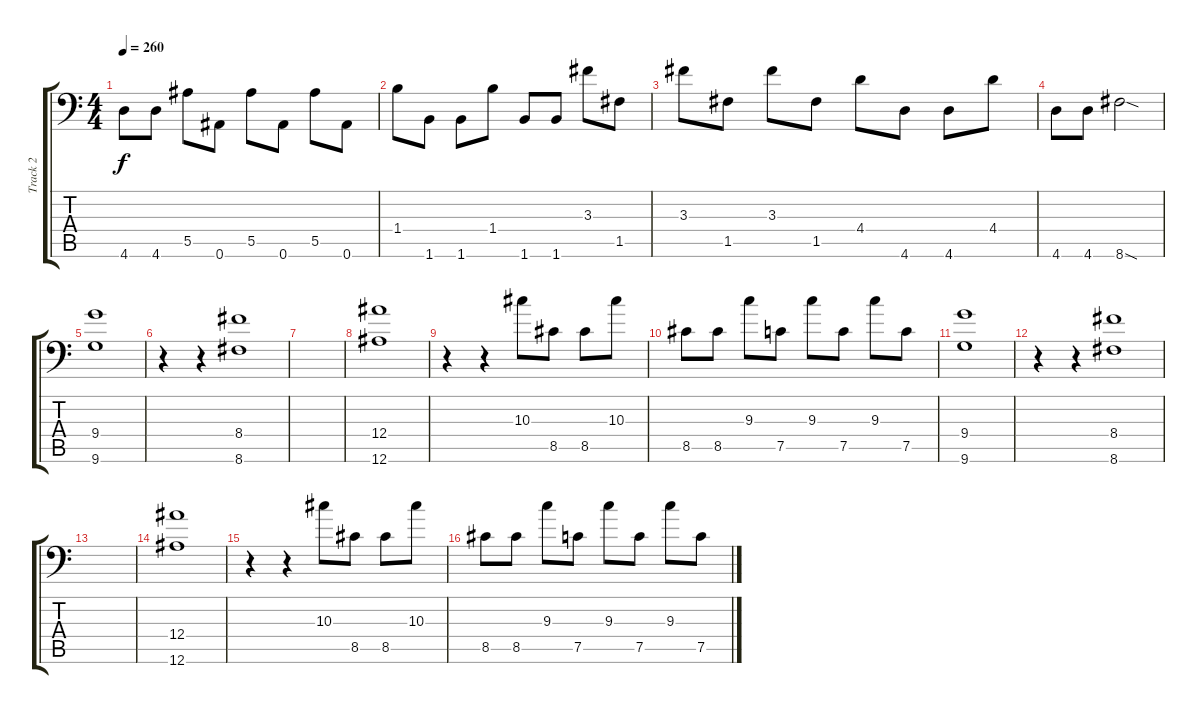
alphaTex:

\track ("Track 2" "Track 2") {instrument overdrivenguitar}
\staff {score tabs}
\tuning (C4 G3 Eb3 Bb2 F2 Bb1) {hide}
\ts (4 4)
\tempo 260
\clef f4
\ks c
4.6.8{dy f} 4.6.8 5.5.8 0.6.8 5.5.8 0.6.8 5.5.8 0.6.8 |
1.4.8 1.6.8 1.6.8 1.4.8 1.6.8 1.6.8 3.3.8 1.5.8 |
3.3.8 1.5.8 3.3.8 1.5.8 4.4.8 4.6.8 4.6.8 4.4.8 |
4.6.8 4.6.8 8.6{sod}.2 |
(9.4 9.6).1 |
r.4 r.4 (8.4 8.6).1 |
|
(12.4 12.6).1 |
r.4 r.4 10.3.8 8.5.8 8.5.8 10.3.8 |
8.5.8 8.5.8 9.3.8 7.5.8 9.3.8 7.5.8 9.3.8 7.5.8 |
(9.4 9.6).1 |
r.4 r.4 (8.4 8.6).1 |
|
(12.4 12.6).1 |
r.4 r.4 10.3.8 8.5.8 8.5.8 10.3.8 |
8.5.8 8.5.8 9.3.8 7.5.8 9.3.8 7.5.8 9.3.8 7.5.8
